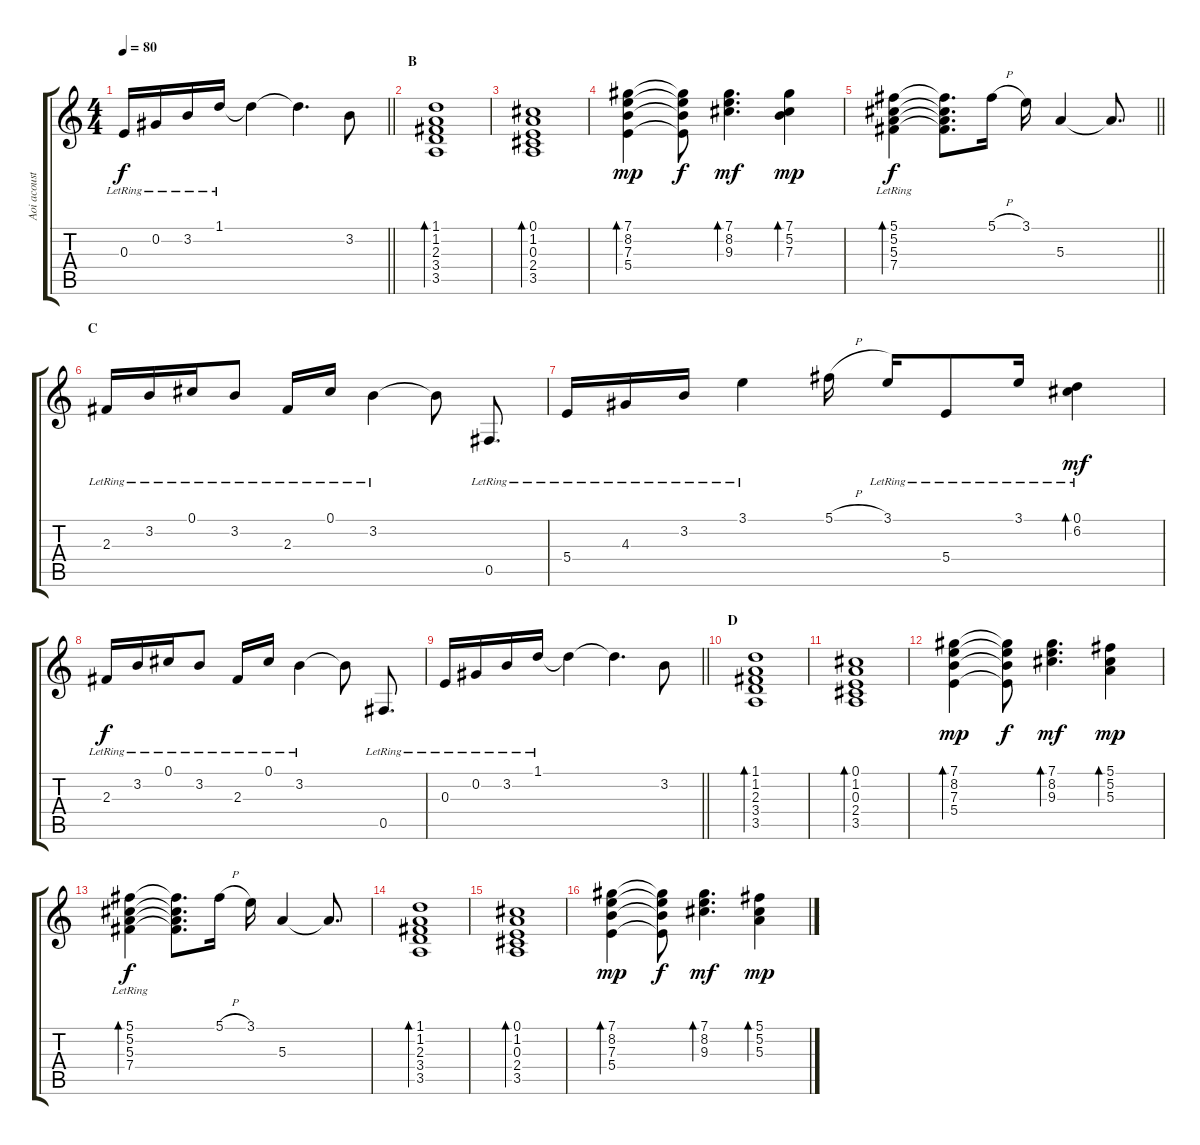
\track ("Aoi acoustic" "Aoi acoust") {instrument acousticguitarsteel}
\staff {score tabs}
\tuning (Db4 Ab3 E3 B2 Gb2 B1) {hide}
\ts (4 4)
\tempo 80
\clef g2
\barLineRight lightlight
\ks c
0.3{lr}.16{dy f} 0.2{lr}.16 3.2{lr}.16 1.1{lr}.16 1.1{t}.4 1.1{t}.4{d} 3.2.8 |
\section ("" "B")
(1.1 1.2 2.3 3.4 3.5).1{bd 60} |
(0.1 1.2 0.3 2.4 3.5).1{bd 60} |
(7.1 8.2 7.3 5.4).4{bd 120 dy mp} (7.1{t} 8.2{t} 7.3{t} 5.4{t}).8{dy f} (7.1 8.2 9.3).4{d bd 30 dy mf} (7.1 5.2 7.3).4{bd 60 dy mp} |
\barLineRight lightlight
(5.1{lr} 5.2{lr} 5.3{lr} 7.4{lr}).4{bd 120 dy f} (5.1{t} 5.2{t} 5.3{t} 7.4{t}).8{d} 5.1{h}.16 3.1.16 5.3.4 5.3{t}.8{d} |
\section ("" "C")
2.3{lr}.16 3.2{lr}.16 0.1{lr}.16 3.2{lr}.8 2.3{lr}.16 0.1{lr}.16 3.2{lr}.4 3.2{t}.8 0.5{lr}.8{d} |
5.4{lr}.16 4.3{lr}.16 3.2{lr}.16 3.1{lr}.4 5.1{h}.16 3.1{lr}.16 5.4{lr}.8 3.1{lr}.16 (0.1{lr} 6.2{lr}).4{bd 60 dy mf} |
2.3{lr}.16{dy f} 3.2{lr}.16 0.1{lr}.16 3.2{lr}.8 2.3{lr}.16 0.1{lr}.16 3.2{lr}.4 3.2{t}.8 0.5{lr}.8{d} |
\barLineRight lightlight
0.3{lr}.16 0.2{lr}.16 3.2{lr}.16 1.1{lr}.16 1.1{t}.4 1.1{t}.4{d} 3.2.8 |
\section ("" "D")
(1.1 1.2 2.3 3.4 3.5).1{bd 60} |
(0.1 1.2 0.3 2.4 3.5).1{bd 60} |
(7.1 8.2 7.3 5.4).4{bd 120 dy mp} (7.1{t} 8.2{t} 7.3{t} 5.4{t}).8{dy f} (7.1 8.2 9.3).4{d bd 30 dy mf} (5.1 5.2 5.3).4{bd 60 dy mp} |
(5.1{lr} 5.2{lr} 5.3{lr} 7.4{lr}).4{bd 120 dy f} (5.1{t} 5.2{t} 5.3{t} 7.4{t}).8{d} 5.1{h}.16 3.1.16 5.3.4 5.3{t}.8{d} |
(1.1 1.2 2.3 3.4 3.5).1{bd 60} |
(0.1 1.2 0.3 2.4 3.5).1{bd 60} |
(7.1 8.2 7.3 5.4).4{bd 120 dy mp} (7.1{t} 8.2{t} 7.3{t} 5.4{t}).8{dy f} (7.1 8.2 9.3).4{d bd 30 dy mf} (5.1 5.2 5.3).4{bd 60 dy mp}
